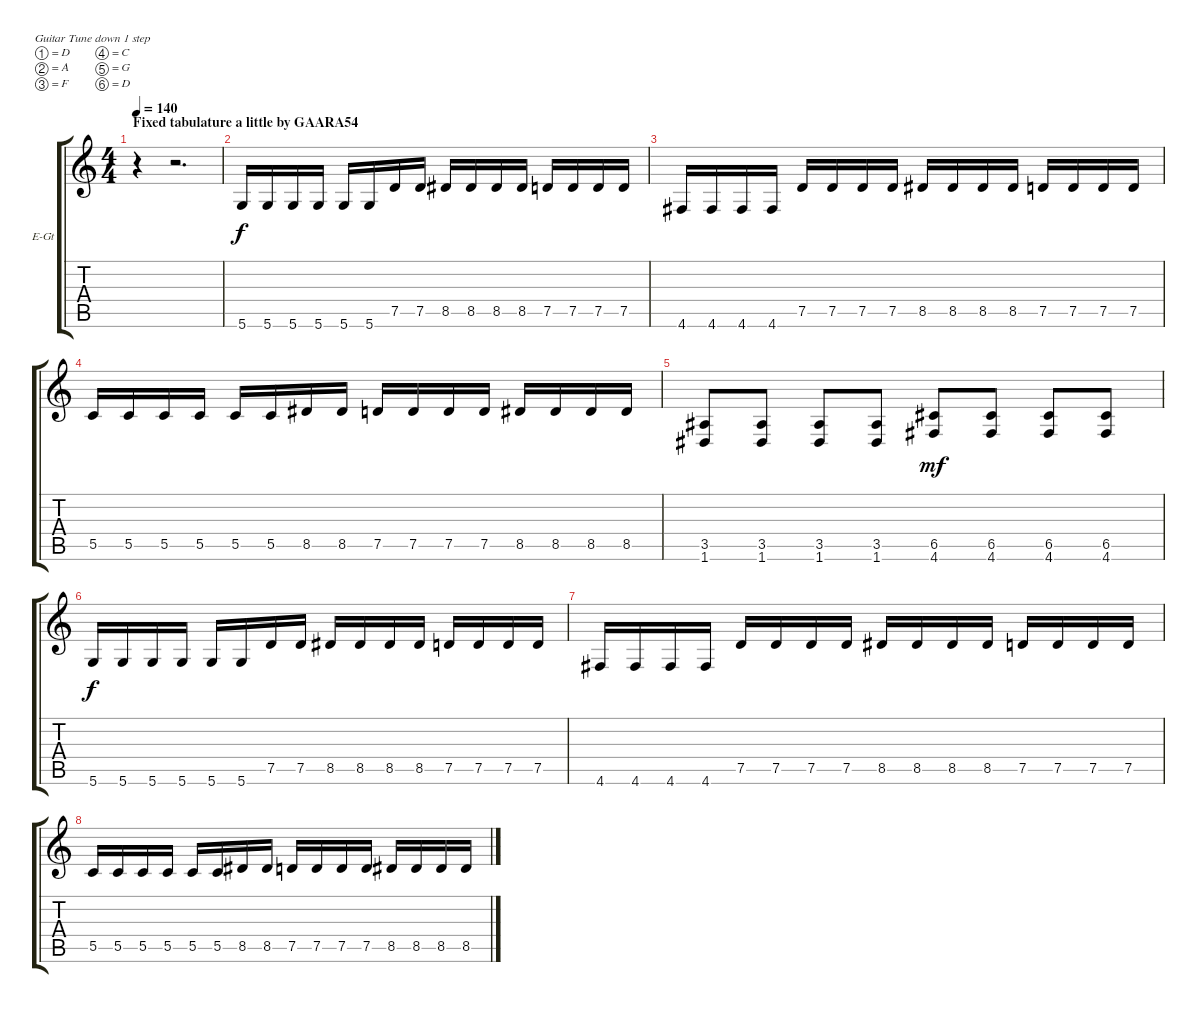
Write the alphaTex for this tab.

\bracketExtendMode groupsimilarinstruments
\firstSystemTrackNameOrientation horizontal
\otherSystemsTrackNameOrientation horizontal
\track ("Paul - Guitar 2" "E-Gt") {instrument distortionguitar}
\staff {score tabs}
\tuning (D4 A3 F3 C3 G2 D2)
\ts (4 4)
\section ("" "Fixed tabulature a little by GAARA54")
\tempo 140
\clef g2
\ks c
r.4{dy f instrument distortionguitar} r.2{d} |
5.6.16 5.6.16 5.6.16 5.6.16 5.6.16 5.6.16 7.5.16 7.5.16 8.5.16 8.5.16 8.5.16 8.5.16 7.5.16 7.5.16 7.5.16 7.5.16 |
4.6.16 4.6.16 4.6.16 4.6.16 7.5.16 7.5.16 7.5.16 7.5.16 8.5.16 8.5.16 8.5.16 8.5.16 7.5.16 7.5.16 7.5.16 7.5.16 |
5.5.16 5.5.16 5.5.16 5.5.16 5.5.16 5.5.16 8.5.16 8.5.16 7.5.16 7.5.16 7.5.16 7.5.16 8.5.16 8.5.16 8.5.16 8.5.16 |
(3.5 1.6).8 (3.5 1.6).8 (3.5 1.6).8 (3.5 1.6).8 (6.5 4.6).8{dy mf} (6.5 4.6).8 (6.5 4.6).8 (6.5 4.6).8 |
5.6.16{dy f} 5.6.16 5.6.16 5.6.16 5.6.16 5.6.16 7.5.16 7.5.16 8.5.16 8.5.16 8.5.16 8.5.16 7.5.16 7.5.16 7.5.16 7.5.16 |
4.6.16 4.6.16 4.6.16 4.6.16 7.5.16 7.5.16 7.5.16 7.5.16 8.5.16 8.5.16 8.5.16 8.5.16 7.5.16 7.5.16 7.5.16 7.5.16 |
5.5.16 5.5.16 5.5.16 5.5.16 5.5.16 5.5.16 8.5.16 8.5.16 7.5.16 7.5.16 7.5.16 7.5.16 8.5.16 8.5.16 8.5.16 8.5.16
